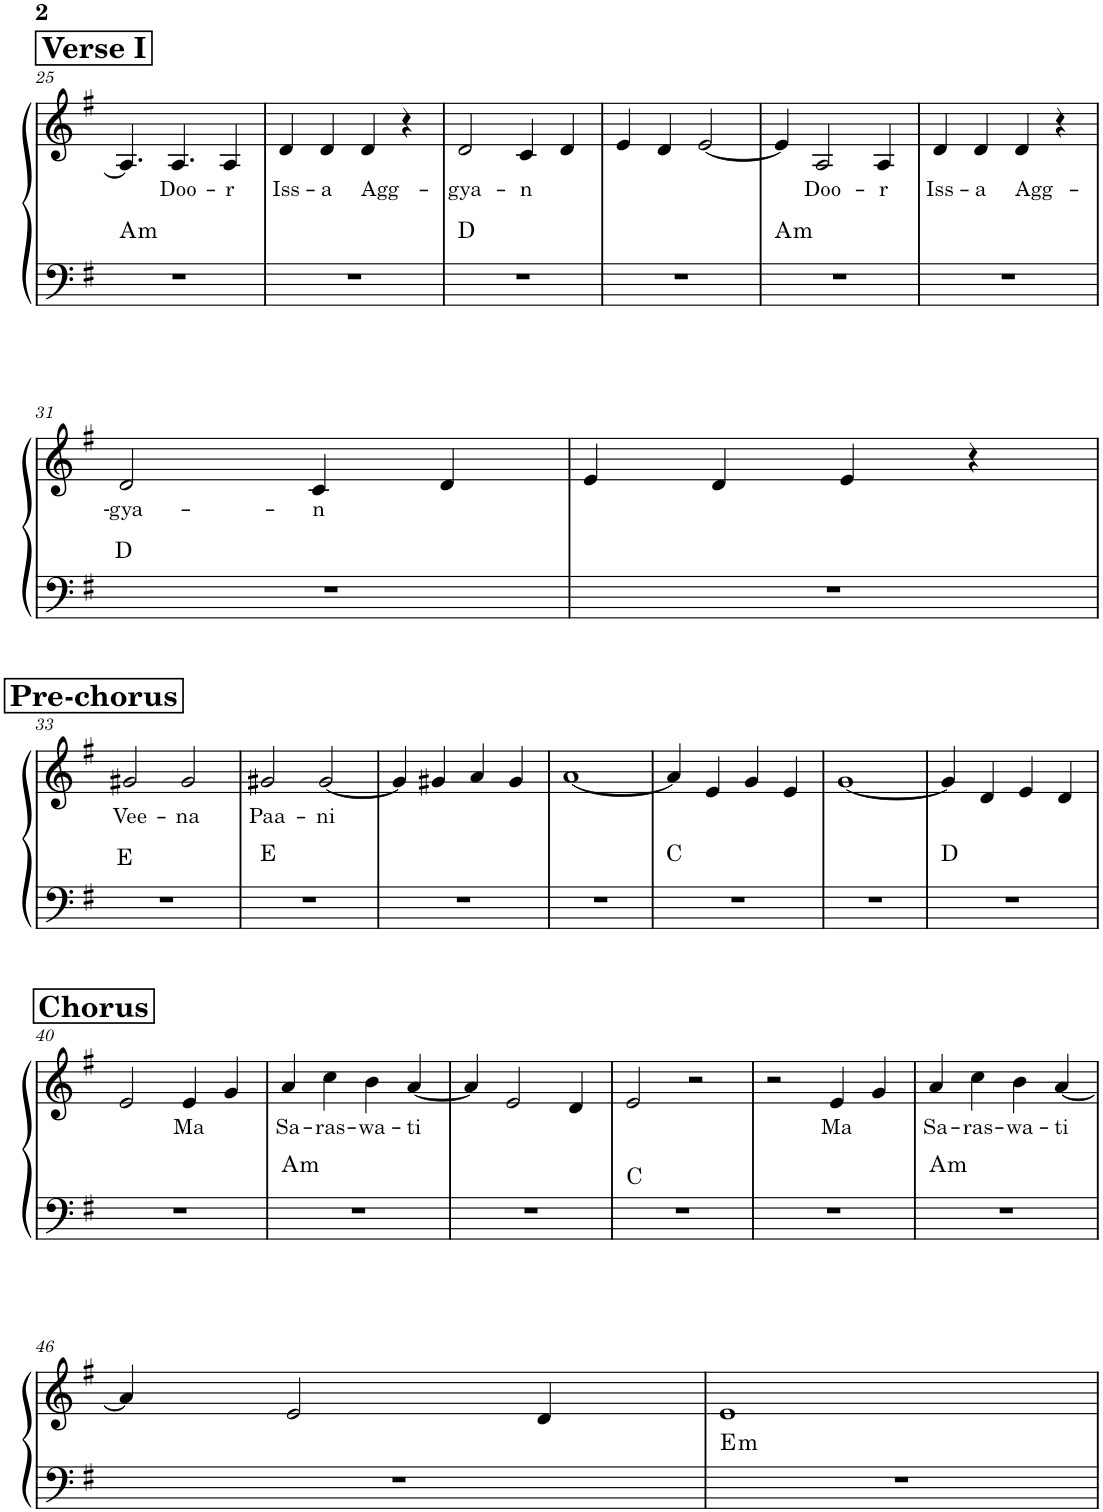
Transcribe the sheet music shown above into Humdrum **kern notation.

**kern	**kern	**text	**harte
*part1	*part1	*part1	*part1
*staff2	*staff1	*staff1	*
*I"Piano	*	*	*
*I'Pno.	*	*	*
!!LO:PB:g=z
*clefF4	*clefG2	*	*
*k[f#]	*k[f#]	*	*
*M4/4	*M4/4	*	*
!!LO:REH:place=s1:a:B:cj:fs=14:t=Verse I
=25	=25	=25	=25
!	!	!	!LO:H:kt=m
1r	4.A/]	.	A:min
!	!	!LO:LY:b	!
.	4.A/	Doo-	.
!	!	!LO:LY:b	!
.	4A/	-r	.
=26	=26	=26	=26
!	!	!LO:LY:b	!
1r	4d/	Iss-	.
!	!	!LO:LY:b	!
.	4d/	-a	.
!	!	!LO:LY:b	!
.	4d/	Agg-	.
.	4r	.	.
=27	=27	=27	=27
!	!	!LO:LY:b	!
1r	2d/	-gya-	D:maj
!	!	!LO:LY:b	!
.	4c/	-n	.
.	4d/	.	.
=28	=28	=28	=28
1r	4e/	.	.
.	4d/	.	.
.	[2e/	.	.
=29	=29	=29	=29
!	!	!	!LO:H:kt=m
1r	4e/]	.	A:min
!	!	!LO:LY:b	!
.	2A/	Doo-	.
!	!	!LO:LY:b	!
.	4A/	-r	.
=30	=30	=30	=30
!	!	!LO:LY:b	!
1r	4d/	Iss-	.
!	!	!LO:LY:b	!
.	4d/	-a	.
!	!	!LO:LY:b	!
.	4d/	Agg-	.
.	4r	.	.
!!LO:LB:g=z
=31	=31	=31	=31
!	!	!LO:LY:b	!
1r	2d/	-gya-	D:maj
!	!	!LO:LY:b	!
.	4c/	-n	.
.	4d/	.	.
=32	=32	=32	=32
1r	4e/	.	.
.	4d/	.	.
.	4e/	.	.
.	4r	.	.
!!LO:LB:g=z
!!LO:REH:place=s1:a:B:cj:fs=14:t=Pre-chorus
=33	=33	=33	=33
!	!	!LO:LY:b	!
1r	2g#X/	Vee-	E:maj
!	!	!LO:LY:b	!
.	2g#/	-na	.
=34	=34	=34	=34
!	!	!LO:LY:b	!
1r	2g#X/	Paa-	E:maj
!	!	!LO:LY:b	!
.	[2g#/	-ni	.
=35	=35	=35	=35
1r	4g#/]	.	.
.	4g#X/	.	.
.	4a/	.	.
.	4g#/	.	.
=36	=36	=36	=36
1r	[1a	.	.
=37	=37	=37	=37
1r	4a/]	.	C:maj
.	4e/	.	.
.	4g/	.	.
.	4e/	.	.
=38	=38	=38	=38
1r	[1g	.	.
=39	=39	=39	=39
1r	4g/]	.	D:maj
.	4d/	.	.
.	4e/	.	.
.	4d/	.	.
!!LO:LB:g=z
!!LO:REH:place=s1:a:B:cj:fs=14:t=Chorus
=40	=40	=40	=40
1r	2e/	.	.
!	!	!LO:LY:b	!
.	4e/	Ma	.
.	4g/	.	.
=41	=41	=41	=41
!	!	!LO:LY:b	!LO:H:kt=m
1r	4a/	Sa-	A:min
!	!	!LO:LY:b	!
.	4cc\	-ras-	.
!	!	!LO:LY:b	!
.	4b\	-wa-	.
!	!	!LO:LY:b	!
.	[4a/	-ti	.
=42	=42	=42	=42
1r	4a/]	.	.
.	2e/	.	.
.	4d/	.	.
=43	=43	=43	=43
1r	2e/	.	C:maj
.	2r	.	.
=44	=44	=44	=44
1r	2r	.	.
!	!	!LO:LY:b	!
.	4e/	Ma	.
.	4g/	.	.
=45	=45	=45	=45
!	!	!LO:LY:b	!LO:H:kt=m
1r	4a/	Sa-	A:min
!	!	!LO:LY:b	!
.	4cc\	-ras-	.
!	!	!LO:LY:b	!
.	4b\	-wa-	.
!	!	!LO:LY:b	!
.	[4a/	-ti	.
!!LO:LB:g=z
=46	=46	=46	=46
1r	4a/]	.	.
.	2e/	.	.
.	4d/	.	.
=47	=47	=47	=47
!	!	!	!LO:H:kt=m
1r	1e	.	E:min
=	=	=	=
*-	*-	*-	*-
